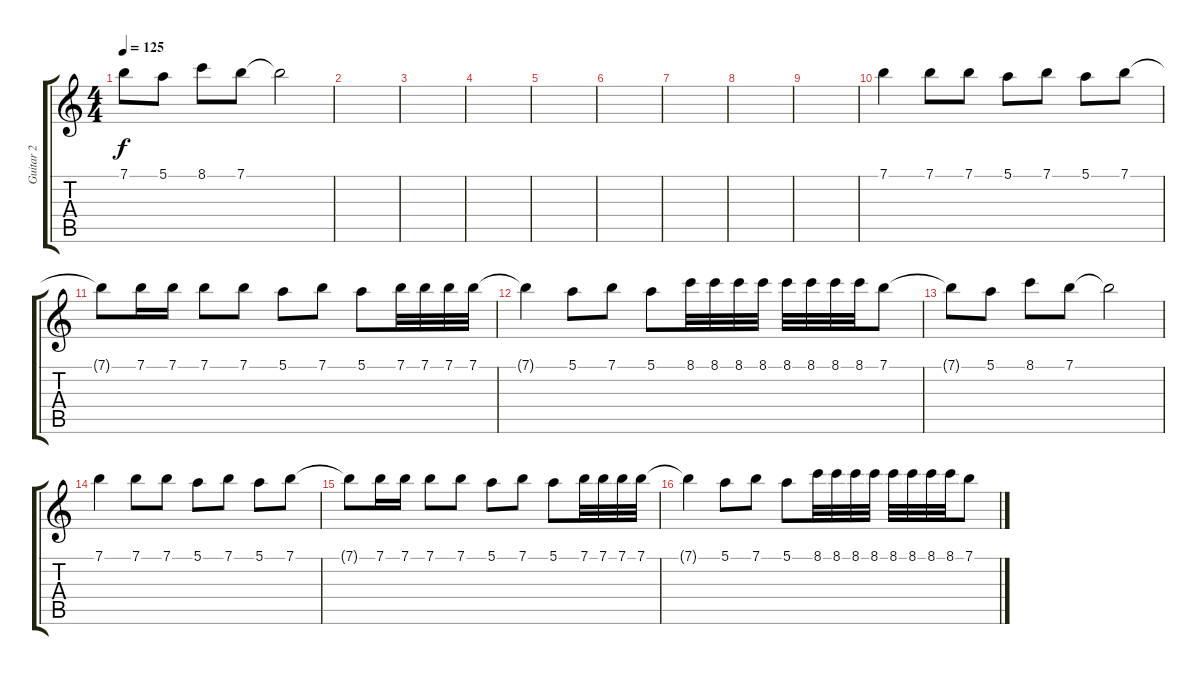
\track ("Guitar 2" "Guitar 2") {instrument electricguitarclean}
\staff {score tabs}
\tuning (E4 B3 G3 D3 A2 E2) {hide}
\ts (4 4)
\tempo 125
\clef g2
\ks c
7.1{t}.8{dy f} 5.1.8 8.1.8 7.1.8 7.1{t}.2 |
|
|
|
|
|
|
|
|
7.1.4 7.1.8 7.1.8 5.1.8 7.1.8 5.1.8 7.1.8 |
7.1{t}.8 7.1.16 7.1.16 7.1.8 7.1.8 5.1.8 7.1.8 5.1.8 7.1.32 7.1.32 7.1.32 7.1.32 |
7.1{t}.4 5.1.8 7.1.8 5.1.8 8.1.32 8.1.32 8.1.32 8.1.32 8.1.32 8.1.32 8.1.32 8.1.32 7.1.8 |
7.1{t}.8 5.1.8 8.1.8 7.1.8 7.1{t}.2 |
7.1.4 7.1.8 7.1.8 5.1.8 7.1.8 5.1.8 7.1.8 |
7.1{t}.8 7.1.16 7.1.16 7.1.8 7.1.8 5.1.8 7.1.8 5.1.8 7.1.32 7.1.32 7.1.32 7.1.32 |
7.1{t}.4 5.1.8 7.1.8 5.1.8 8.1.32 8.1.32 8.1.32 8.1.32 8.1.32 8.1.32 8.1.32 8.1.32 7.1.8
